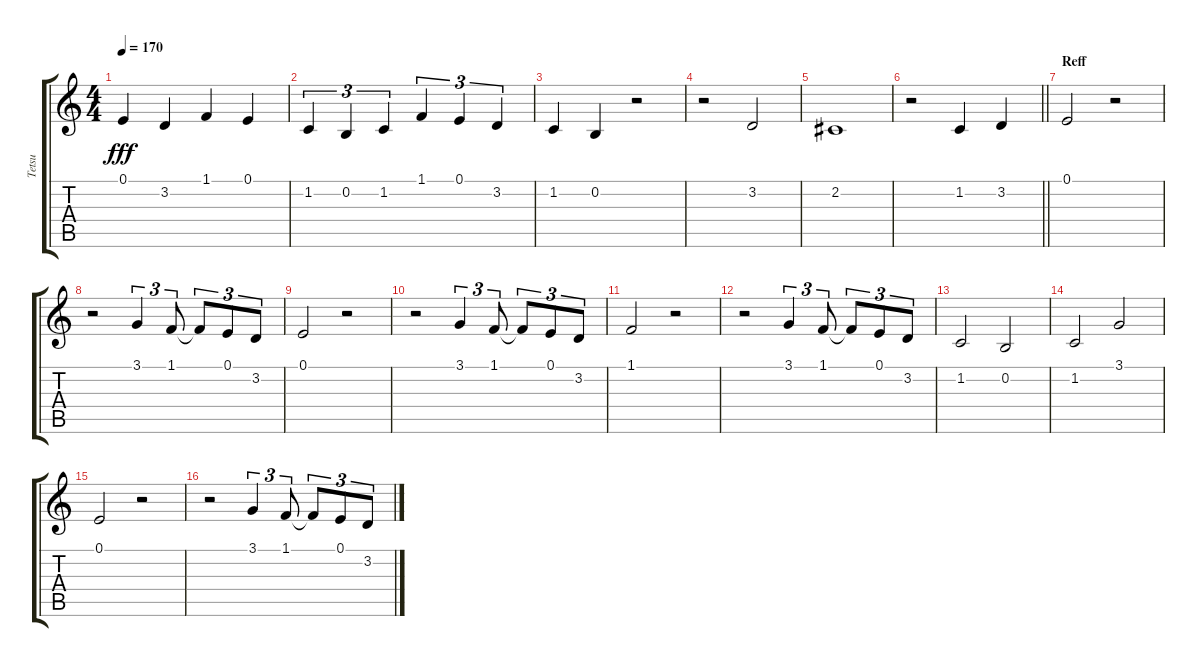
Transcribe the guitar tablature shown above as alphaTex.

\track ("Tetsu" "Tetsu") {instrument voiceoohs}
\staff {score tabs}
\tuning (E4 B3 G3 D3 A2 E2) {hide}
\ts (4 4)
\tempo 170
\clef g2
\ks c
0.1.4{dy fff} 3.2.4 1.1.4 0.1.4 |
1.2.4{tu (3 2)} 0.2.4{tu (3 2)} 1.2.4{tu (3 2)} 1.1.4{tu (3 2)} 0.1.4{tu (3 2)} 3.2.4{tu (3 2)} |
1.2.4 0.2.4 r.2 |
r.2 3.2.2 |
2.2.1 |
\barLineRight lightlight
r.2 1.2.4 3.2.4 |
\section ("" "Reff")
0.1.2 r.2 |
r.2 3.1.4{tu (3 2)} 1.1.8{tu (3 2)} 1.1{t}.8{tu (3 2)} 0.1.8{tu (3 2)} 3.2.8{tu (3 2)} |
0.1.2 r.2 |
r.2 3.1.4{tu (3 2)} 1.1.8{tu (3 2)} 1.1{t}.8{tu (3 2)} 0.1.8{tu (3 2)} 3.2.8{tu (3 2)} |
1.1.2 r.2 |
r.2 3.1.4{tu (3 2)} 1.1.8{tu (3 2)} 1.1{t}.8{tu (3 2)} 0.1.8{tu (3 2)} 3.2.8{tu (3 2)} |
1.2.2 0.2.2 |
1.2.2 3.1.2 |
0.1.2 r.2 |
r.2 3.1.4{tu (3 2)} 1.1.8{tu (3 2)} 1.1{t}.8{tu (3 2)} 0.1.8{tu (3 2)} 3.2.8{tu (3 2)}
